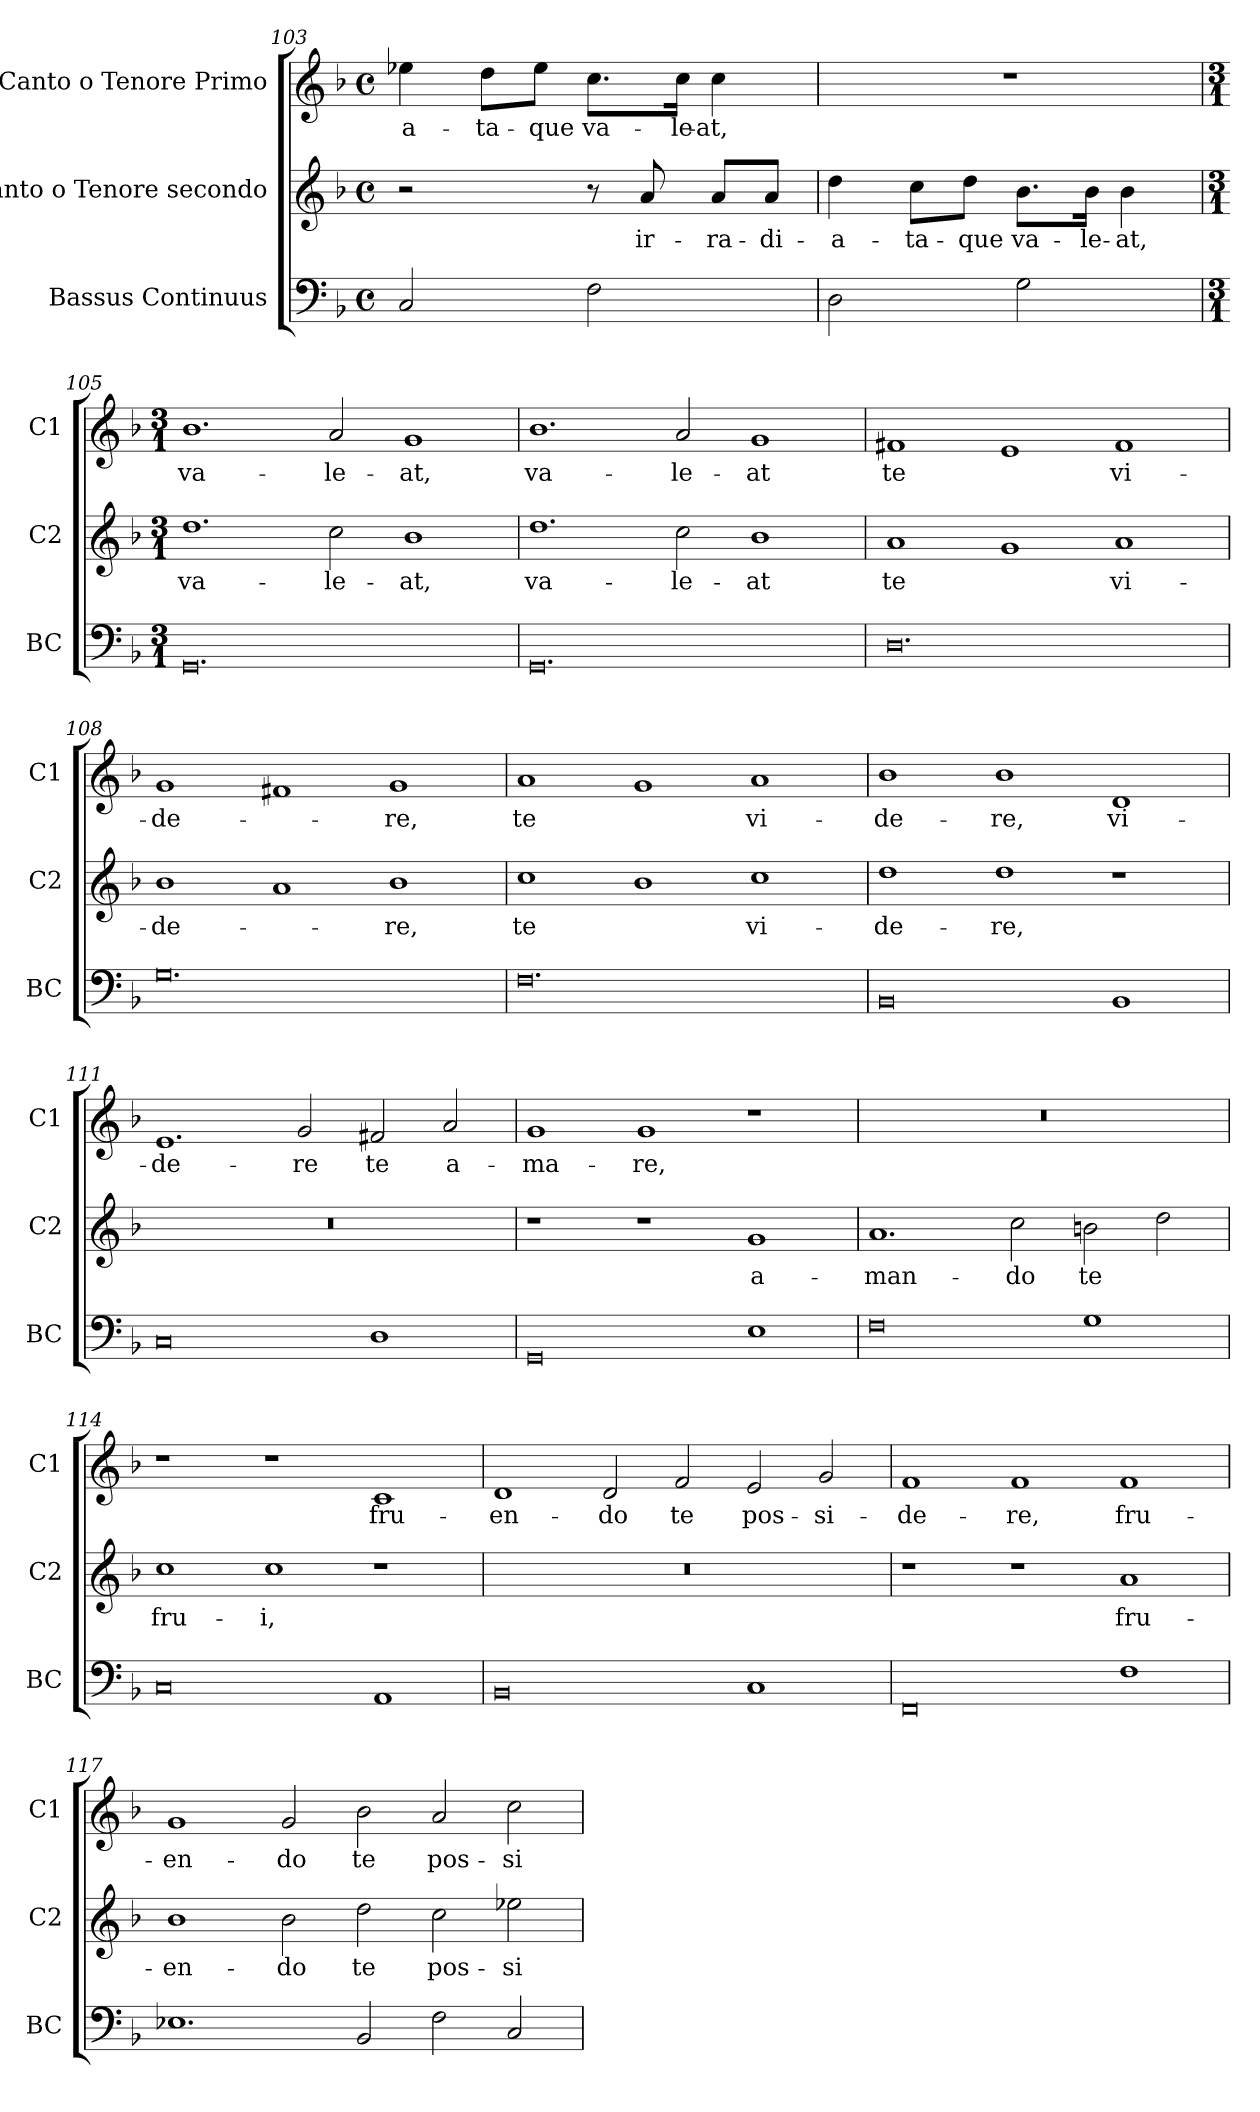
**kern	**kern	**text	**kern	**text
*part3	*part2	*part2	*part1	*part1
*staff3	*staff2	*staff2	*staff1	*staff1
*I"Bassus Continuus	*I"Canto o Tenore secondo	*	*I"Canto o Tenore Primo	*
*I'BC	*I'C2	*	*I'C1	*
*clefF4	*clefG2	*	*clefG2	*
*k[b-]	*k[b-]	*	*k[b-]	*
*F:	*F:	*	*F:	*
*M4/4	*M4/4	*	*M4/4	*
*met(c)	*met(c)	*	*met(c)	*
=103	=103	=103	=103	=103
!	!	!	!	!LO:LY:b
2C/	2r	.	4ee-X\	-a-
!	!	!	!	!LO:LY:b
.	.	.	8dd\L	-ta-
!	!	!	!	!LO:LY:b
.	.	.	8ee-\J	-que
!	!	!	!	!LO:LY:b
2F\	8r	.	8.cc\L	va-
!	!	!LO:LY:b	!	!
.	8a/	ir-	.	.
!	!	!	!	!LO:LY:b
.	.	.	16cc\Jk	-le-
!	!	!LO:LY:b	!	!LO:LY:b
.	8a/L	-ra-	4cc\	-at,
!	!	!LO:LY:b	!	!
.	8a/J	-di-	.	.
=104	=104	=104	=104	=104
!	!	!LO:LY:b	!	!
2D\	4dd\	-a-	1r	.
!	!	!LO:LY:b	!	!
.	8cc\L	-ta-	.	.
!	!	!LO:LY:b	!	!
.	8dd\J	-que	.	.
!	!	!LO:LY:b	!	!
2G\	8.b-\L	va-	.	.
!	!	!LO:LY:b	!	!
.	16b-\Jk	-le-	.	.
!	!	!LO:LY:b	!	!
.	4b-\	-at,	.	.
!!LO:LB:g=z
=105	=105	=105	=105	=105
*M3/1	*M3/1	*	*M3/1	*
!	!	!LO:LY:b	!	!LO:LY:b
0.GG	1.dd	va-	1.b-	va-
!	!	!LO:LY:b	!	!LO:LY:b
.	2cc\	-le-	2a/	-le-
!	!	!LO:LY:b	!	!LO:LY:b
.	1b-	-at,	1g	-at,
=106	=106	=106	=106	=106
!	!	!LO:LY:b	!	!LO:LY:b
0.GG	1.dd	va-	1.b-	va-
!	!	!LO:LY:b	!	!LO:LY:b
.	2cc\	-le-	2a/	-le-
!	!	!LO:LY:b	!	!LO:LY:b
.	1b-	-at	1g	-at
=107	=107	=107	=107	=107
!	!	!LO:LY:b	!	!LO:LY:b
0.D	1a	te	1f#X	te
.	1g	.	1e	.
!	!	!LO:LY:b	!	!LO:LY:b
.	1a	vi-	1f#	vi-
=108	=108	=108	=108	=108
!	!	!LO:LY:b	!	!LO:LY:b
0.G	1b-	-de-	1g	-de-
.	1a	.	1f#X	.
!	!	!LO:LY:b	!	!LO:LY:b
.	1b-	-re,	1g	-re,
=109	=109	=109	=109	=109
!	!	!LO:LY:b	!	!LO:LY:b
0.F	1cc	te	1a	te
.	1b-	.	1g	.
!	!	!LO:LY:b	!	!LO:LY:b
.	1cc	vi-	1a	vi-
!!LO:LB:g=z
=110	=110	=110	=110	=110
!	!	!LO:LY:b	!	!LO:LY:b
0BB-	1dd	-de-	1b-	-de-
!	!	!LO:LY:b	!	!LO:LY:b
.	1dd	-re,	1b-	-re,
!	!	!	!	!LO:LY:b
1BB-	1r	.	1d	vi-
=111	=111	=111	=111	=111
!	!	!	!	!LO:LY:b
0C	0.r	.	1.e	-de-
!	!	!	!	!LO:LY:b
.	.	.	2g/	-re
!	!	!	!	!LO:LY:b
1D	.	.	2f#X/	te
!	!	!	!	!LO:LY:b
.	.	.	2a/	a-
=112	=112	=112	=112	=112
!	!	!	!	!LO:LY:b
0GG	1r	.	1g	-ma-
!	!	!	!	!LO:LY:b
.	1r	.	1g	-re,
!	!	!LO:LY:b	!	!
1E	1g	a-	1r	.
=113	=113	=113	=113	=113
!	!	!LO:LY:b	!	!
0F	1.a	-man-	0.r	.
!	!	!LO:LY:b	!	!
.	2cc\	-do	.	.
!	!	!LO:LY:b	!	!
1G	2bn\	te	.	.
.	2dd\	.	.	.
=114	=114	=114	=114	=114
!	!	!LO:LY:b	!	!
0C	1cc	fru-	1r	.
!	!	!LO:LY:b	!	!
.	1cc	-i,	1r	.
!	!	!	!	!LO:LY:b
1AA	1r	.	1c	fru-
=115	=115	=115	=115	=115
!	!	!	!	!LO:LY:b
0BB-	0.r	.	1d	-en-
!	!	!	!	!LO:LY:b
.	.	.	2d/	-do
!	!	!	!	!LO:LY:b
.	.	.	2f/	te
!	!	!	!	!LO:LY:b
1C	.	.	2e/	pos-
!	!	!	!	!LO:LY:b
.	.	.	2g/	-si-
!!LO:PB:g=z
=116	=116	=116	=116	=116
!	!	!	!	!LO:LY:b
0FF	1r	.	1f	-de-
!	!	!	!	!LO:LY:b
.	1r	.	1f	-re,
!	!	!LO:LY:b	!	!LO:LY:b
1F	1a	fru-	1f	fru-
=117	=117	=117	=117	=117
!	!	!LO:LY:b	!	!LO:LY:b
1.E-X	1b-	-en-	1g	-en-
!	!	!LO:LY:b	!	!LO:LY:b
.	2b-\	-do	2g/	-do
!	!	!LO:LY:b	!	!LO:LY:b
2BB-/	2dd\	te	2b-\	te
!	!	!LO:LY:b	!	!LO:LY:b
2F\	2cc\	pos-	2a/	pos-
!	!	!LO:LY:b	!	!LO:LY:b
2C/	2ee-X\	-si-	2cc\	-si-
=	=	=	=	=
*-	*-	*-	*-	*-
